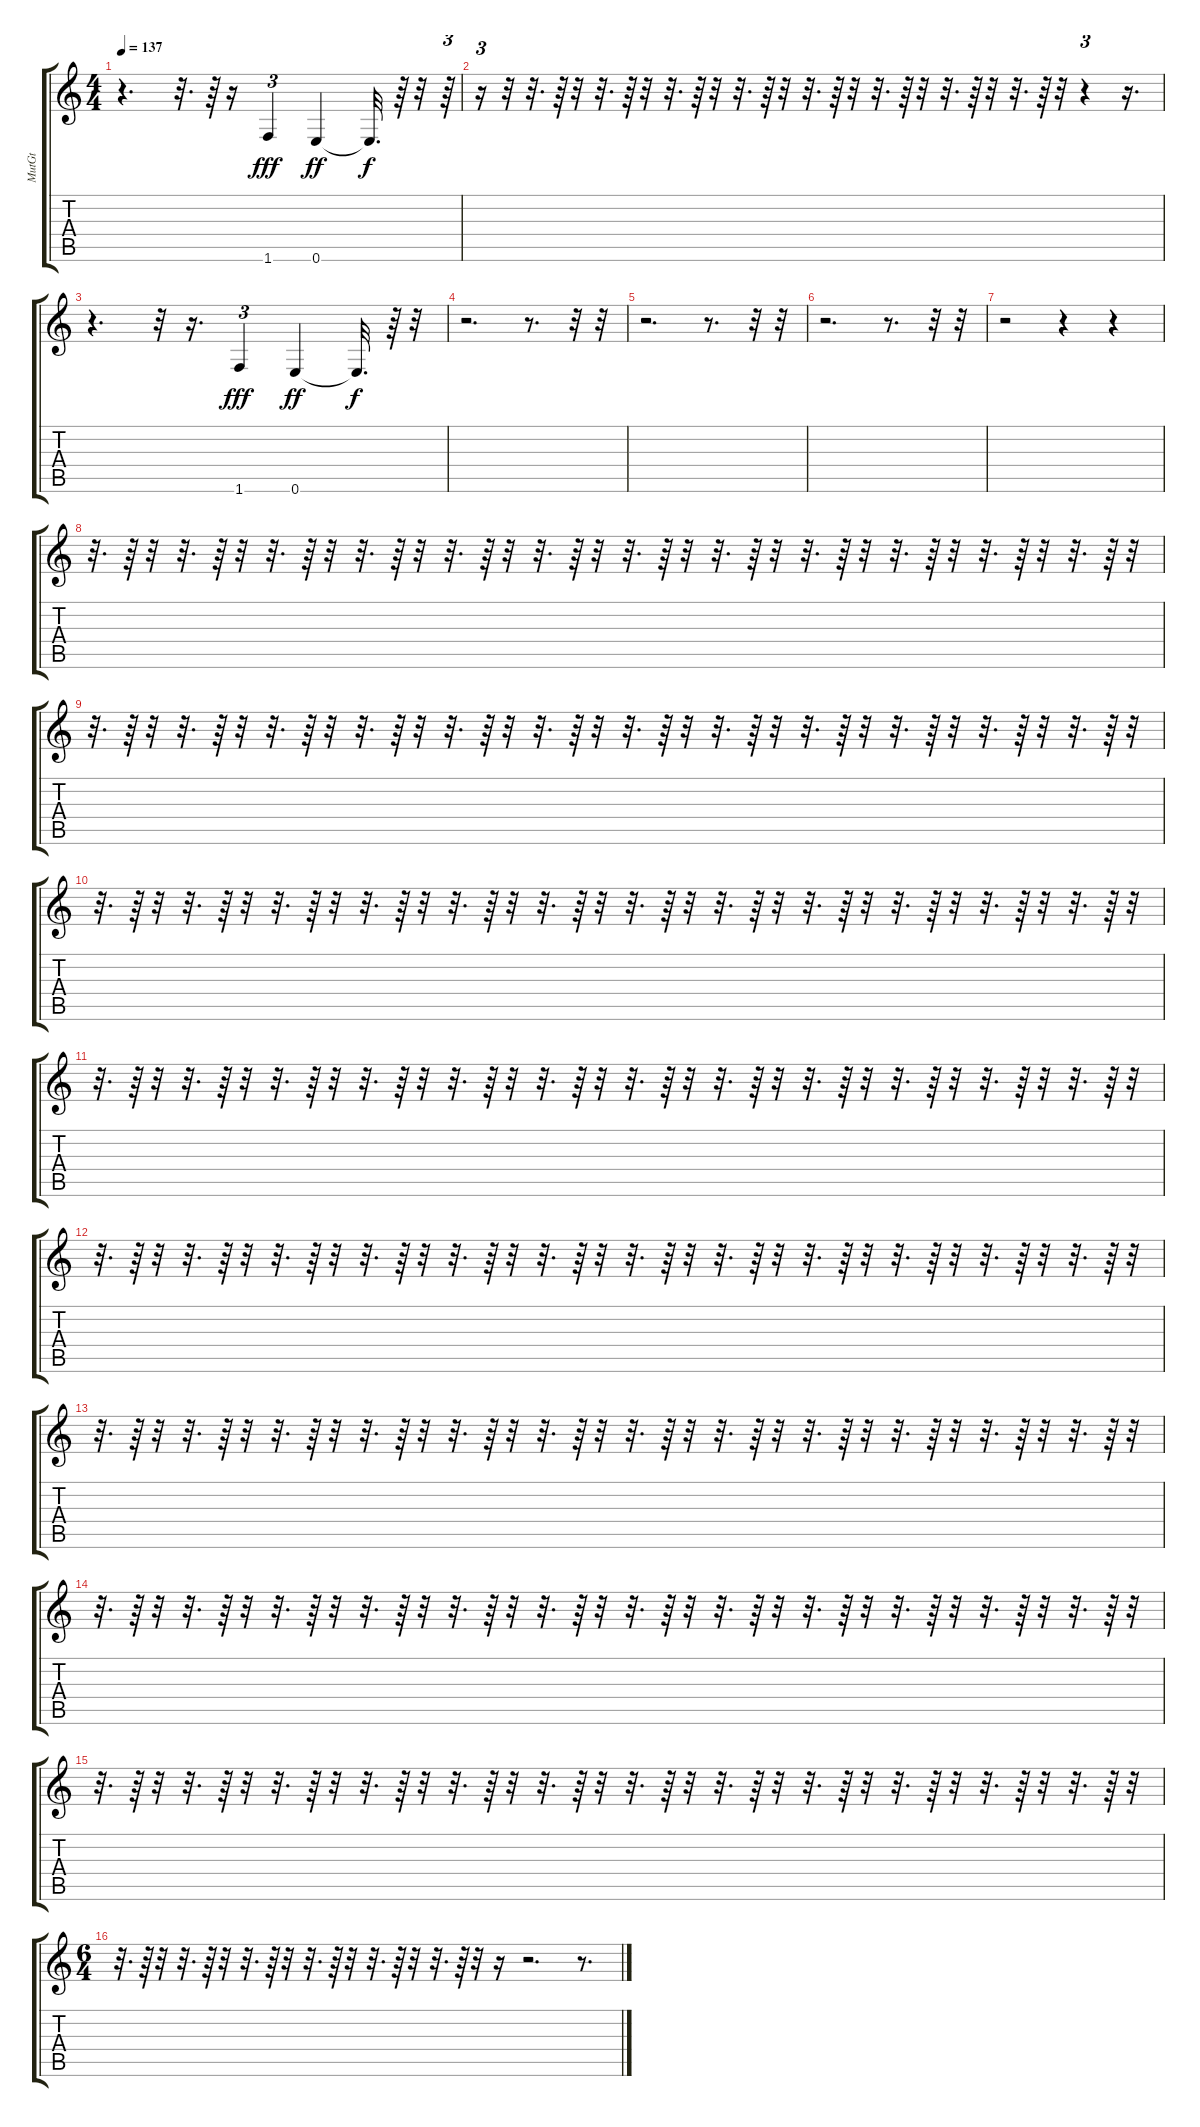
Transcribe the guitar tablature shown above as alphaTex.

\track ("MutGt" "MutGt") {instrument electricguitarmuted}
\staff {score tabs}
\tuning (E4 B3 G3 D3 A2 E2) {hide}
\ts (4 4)
\tempo 137
\clef g2
\ks c
r.4{d dy f} r.32{d} r.64 r.16 1.6.4{tu (3 2) dy fff} 0.6.4{dy ff} 0.6{t}.32{d dy f} r.64 r.32 r.64{tu (3 2)} |
r.16{tu (3 2)} r.32 r.32{d} r.64 r.32 r.32{d} r.64 r.32 r.32{d} r.64 r.32 r.32{d} r.64 r.32 r.32{d} r.64 r.32 r.32{d} r.64 r.32 r.32{d} r.64 r.32 r.32{d} r.64 r.32 r.4{tu (3 2)} r.16{d} |
r.4{d} r.32 r.16{d} 1.6.4{tu (3 2) dy fff} 0.6.4{dy ff} 0.6{t}.32{d dy f} r.64 r.32 |
r.2{d} r.8{d} r.32 r.32 |
r.2{d} r.8{d} r.32 r.32 |
r.2{d} r.8{d} r.32 r.32 |
r.2 r.4 r.4 |
r.32{d} r.64 r.32 r.32{d} r.64 r.32 r.32{d} r.64 r.32 r.32{d} r.64 r.32 r.32{d} r.64 r.32 r.32{d} r.64 r.32 r.32{d} r.64 r.32 r.32{d} r.64 r.32 r.32{d} r.64 r.32 r.32{d} r.64 r.32 r.32{d} r.64 r.32 r.32{d} r.64 r.32 |
r.32{d} r.64 r.32 r.32{d} r.64 r.32 r.32{d} r.64 r.32 r.32{d} r.64 r.32 r.32{d} r.64 r.32 r.32{d} r.64 r.32 r.32{d} r.64 r.32 r.32{d} r.64 r.32 r.32{d} r.64 r.32 r.32{d} r.64 r.32 r.32{d} r.64 r.32 r.32{d} r.64 r.32 |
r.32{d} r.64 r.32 r.32{d} r.64 r.32 r.32{d} r.64 r.32 r.32{d} r.64 r.32 r.32{d} r.64 r.32 r.32{d} r.64 r.32 r.32{d} r.64 r.32 r.32{d} r.64 r.32 r.32{d} r.64 r.32 r.32{d} r.64 r.32 r.32{d} r.64 r.32 r.32{d} r.64 r.32 |
r.32{d} r.64 r.32 r.32{d} r.64 r.32 r.32{d} r.64 r.32 r.32{d} r.64 r.32 r.32{d} r.64 r.32 r.32{d} r.64 r.32 r.32{d} r.64 r.32 r.32{d} r.64 r.32 r.32{d} r.64 r.32 r.32{d} r.64 r.32 r.32{d} r.64 r.32 r.32{d} r.64 r.32 |
r.32{d} r.64 r.32 r.32{d} r.64 r.32 r.32{d} r.64 r.32 r.32{d} r.64 r.32 r.32{d} r.64 r.32 r.32{d} r.64 r.32 r.32{d} r.64 r.32 r.32{d} r.64 r.32 r.32{d} r.64 r.32 r.32{d} r.64 r.32 r.32{d} r.64 r.32 r.32{d} r.64 r.32 |
r.32{d} r.64 r.32 r.32{d} r.64 r.32 r.32{d} r.64 r.32 r.32{d} r.64 r.32 r.32{d} r.64 r.32 r.32{d} r.64 r.32 r.32{d} r.64 r.32 r.32{d} r.64 r.32 r.32{d} r.64 r.32 r.32{d} r.64 r.32 r.32{d} r.64 r.32 r.32{d} r.64 r.32 |
r.32{d} r.64 r.32 r.32{d} r.64 r.32 r.32{d} r.64 r.32 r.32{d} r.64 r.32 r.32{d} r.64 r.32 r.32{d} r.64 r.32 r.32{d} r.64 r.32 r.32{d} r.64 r.32 r.32{d} r.64 r.32 r.32{d} r.64 r.32 r.32{d} r.64 r.32 r.32{d} r.64 r.32 |
r.32{d} r.64 r.32 r.32{d} r.64 r.32 r.32{d} r.64 r.32 r.32{d} r.64 r.32 r.32{d} r.64 r.32 r.32{d} r.64 r.32 r.32{d} r.64 r.32 r.32{d} r.64 r.32 r.32{d} r.64 r.32 r.32{d} r.64 r.32 r.32{d} r.64 r.32 r.32{d} r.64 r.32 |
\ts (6 4)
r.32{d} r.64 r.32 r.32{d} r.64 r.32 r.32{d} r.64 r.32 r.32{d} r.64 r.32 r.32{d} r.64 r.32 r.32{d} r.64 r.32 r.16 r.2{d} r.8{d}
